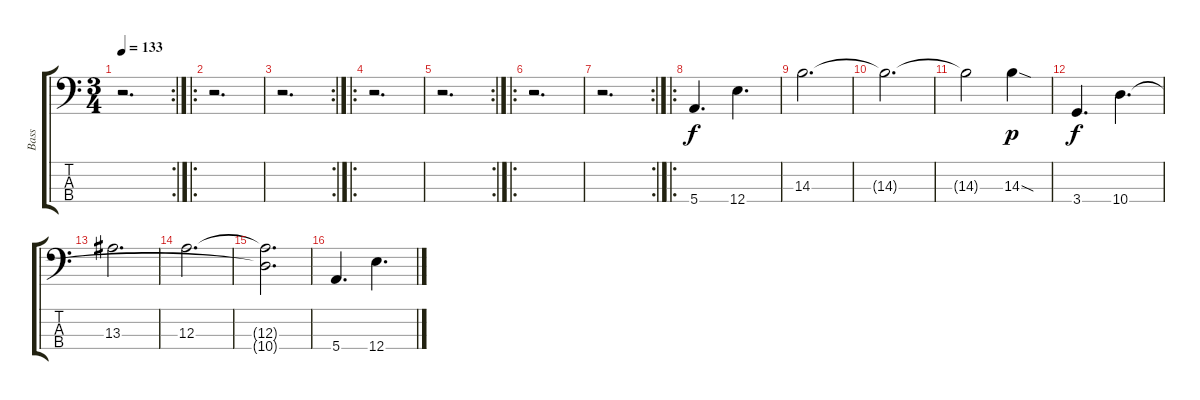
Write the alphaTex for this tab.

\track ("Bass" "Bass") {instrument electricbassfinger}
\staff {score tabs}
\tuning (G2 D2 A1 E1) {hide}
\rc 2
\ts (3 4)
\tempo 133
\clef f4
\ks c
r.2{d dy f} |
\ro
r.2{d} |
\rc 2
r.2{d} |
\ro
r.2{d} |
\rc 2
r.2{d} |
\ro
r.2{d} |
\rc 2
r.2{d} |
\ro
5.4.4{d} 12.4.4{d} |
14.3.2{d} |
14.3{t}.2{d} |
14.3{t}.2 14.3{sod}.4{dy p} |
3.4.4{d dy f} 10.4.4{d} |
13.3.2{d} |
12.3.2{d} |
(12.3{t} 10.4{t}).2{d} |
5.4.4{d} 12.4.4{d}
